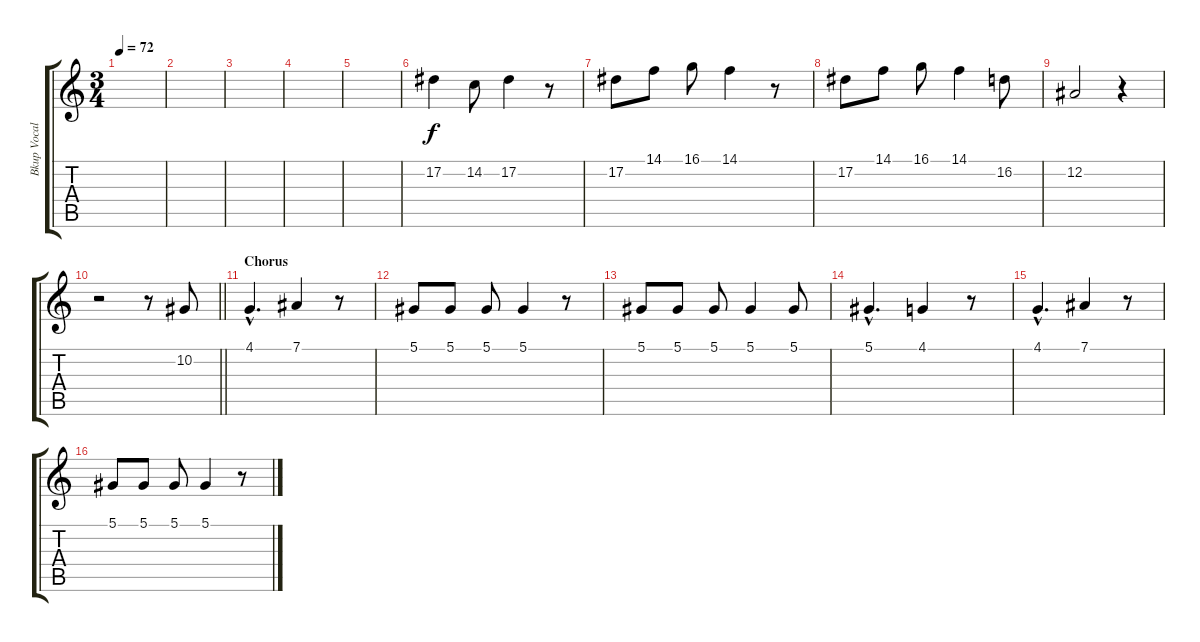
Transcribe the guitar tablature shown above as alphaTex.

\track ("Bkup Vocals" "Bkup Vocal") {instrument clarinet}
\staff {score tabs}
\tuning (Eb4 Bb3 Gb3 Db3 Ab2 Eb2) {hide}
\ts (3 4)
\tempo 72
\clef g2
\ks c
|
|
|
|
|
17.2.4 14.2.8 17.2.4 r.8 |
17.2.8 14.1.8 16.1.8 14.1.4 r.8 |
17.2.8 14.1.8 16.1.8 14.1.4 16.2.8 |
12.2.2 r.4 |
\barLineRight lightlight
r.2 r.8 10.2.8 |
\section ("" "Chorus")
4.1{hac}.4{d} 7.1.4 r.8 |
5.1.8 5.1.8 5.1.8 5.1.4 r.8 |
5.1.8 5.1.8 5.1.8 5.1.4 5.1.8 |
5.1{hac}.4{d} 4.1.4 r.8 |
4.1{hac}.4{d} 7.1.4 r.8 |
5.1.8 5.1.8 5.1.8 5.1.4 r.8
